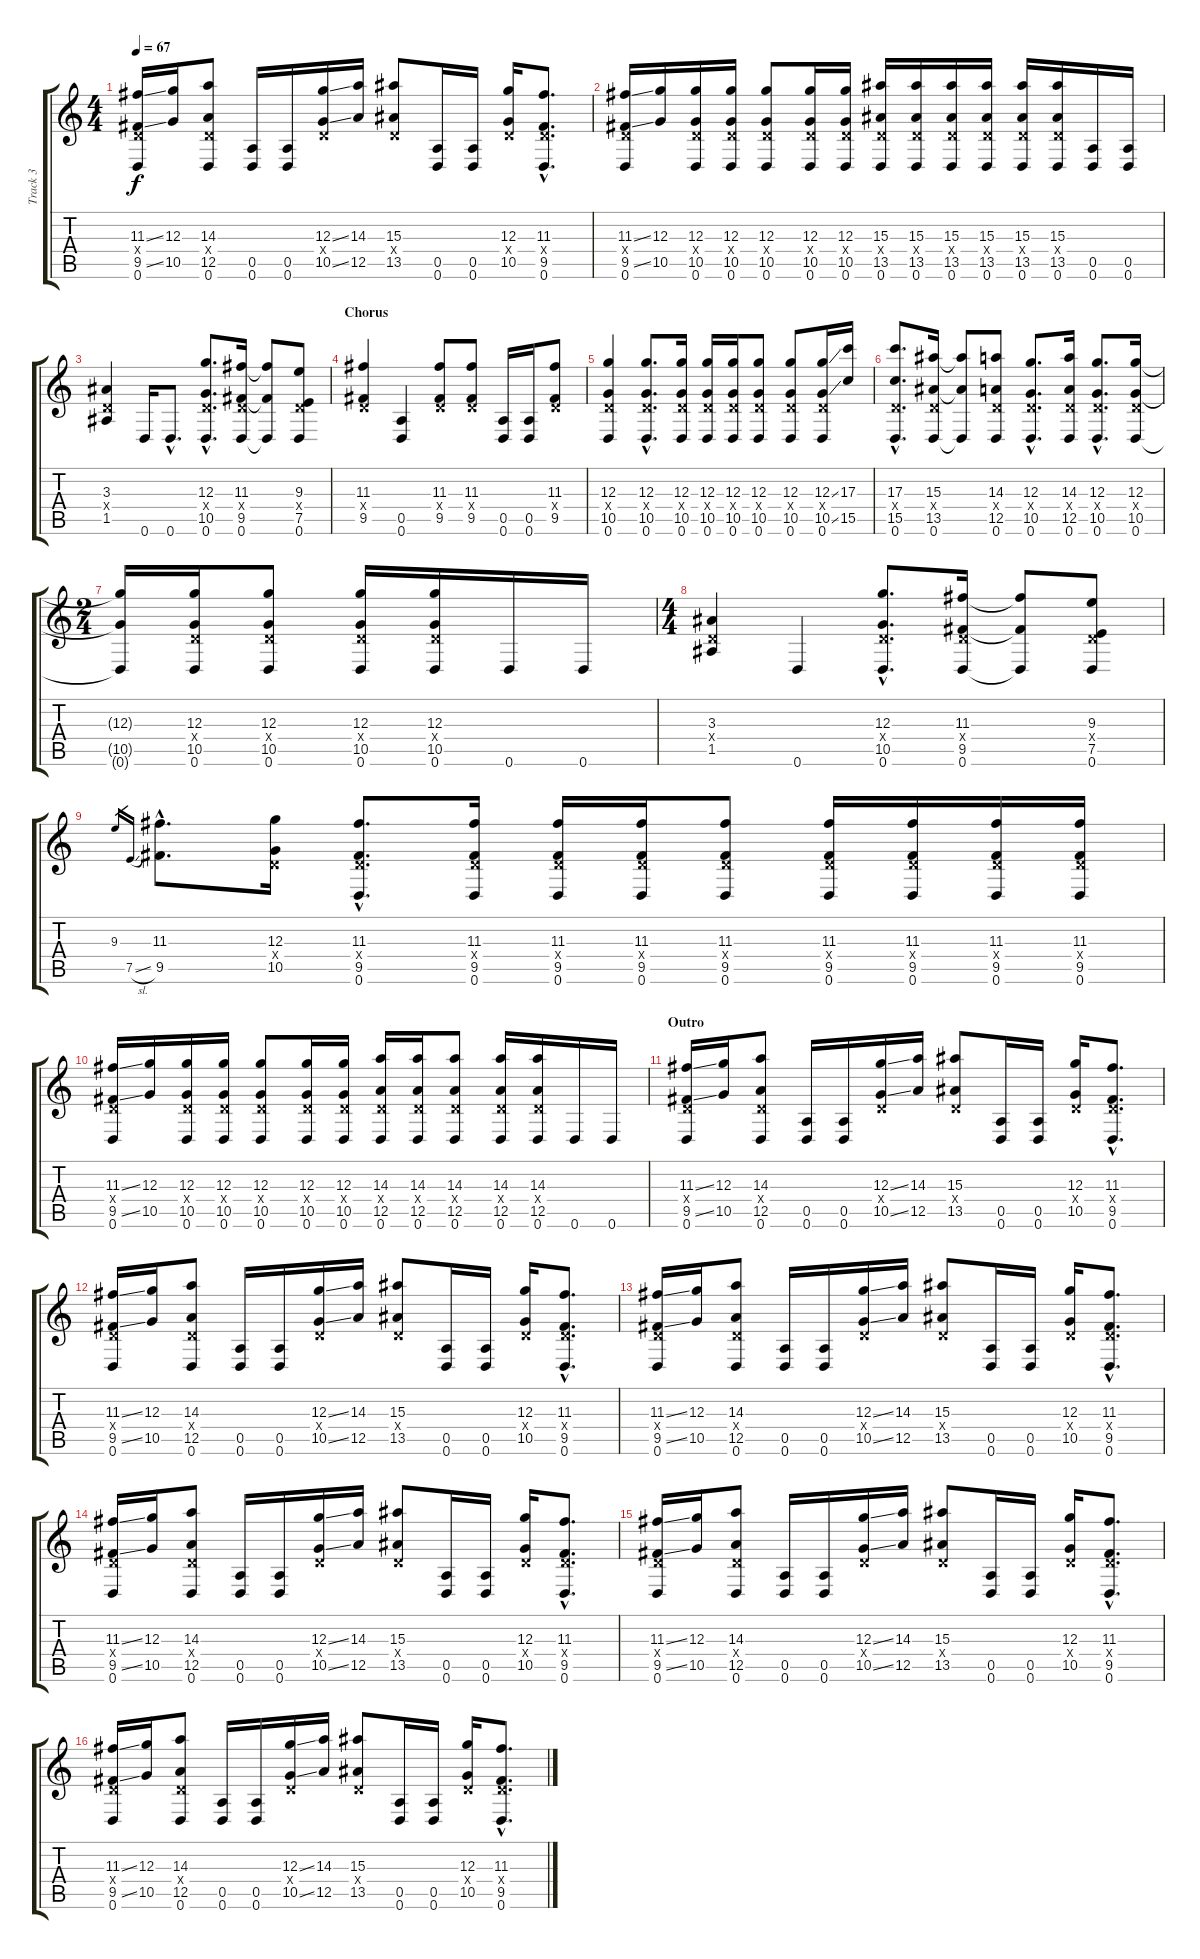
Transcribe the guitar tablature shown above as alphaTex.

\track ("Track 3" "Track 3") {instrument distortionguitar}
\staff {score tabs}
\tuning (E4 B3 G3 D3 A2 D2) {hide}
\ts (4 4)
\tempo 67
\clef g2
\ks c
(11.3{ss} 0.4{x} 9.5{ss} 0.6).16{dy f} (12.3 10.5).16 (14.3 0.4{x} 12.5 0.6).8 (0.5 0.6).16 (0.5 0.6).16 (12.3{ss} 0.4{x} 10.5{ss}).16 (14.3 12.5).16 (15.3 0.4{x} 13.5).8 (0.5 0.6).16 (0.5 0.6).16 (12.3 0.4{x} 10.5).16 (11.3{hac} 0.4{hac x} 9.5{hac} 0.6{hac}).8{d} |
(11.3{ss} 0.4{x} 9.5{ss} 0.6).16 (12.3 10.5).16 (12.3 0.4{x} 10.5 0.6).16 (12.3 0.4{x} 10.5 0.6).16 (12.3 0.4{x} 10.5 0.6).8 (12.3 0.4{x} 10.5 0.6).16 (12.3 0.4{x} 10.5 0.6).16 (15.3 0.4{x} 13.5 0.6).16 (15.3 0.4{x} 13.5 0.6).16 (15.3 0.4{x} 13.5 0.6).16 (15.3 0.4{x} 13.5 0.6).16 (15.3 0.4{x} 13.5 0.6).16 (15.3 0.4{x} 13.5 0.6).16 (0.5 0.6).16 (0.5 0.6).16 |
(3.3 0.4{x} 1.5).4 0.6.16 0.6{hac}.8{d} (12.3{hac} 0.4{hac x} 10.5{hac} 0.6{hac}).8{d} (11.3 0.4{x} 9.5 0.6).16 (11.3{t} 9.5{t} 0.6{t}).8 (9.3 0.4{x} 7.5 0.6).8 |
\section ("" "Chorus")
(11.3 0.4{x} 9.5).4 (0.5 0.6).4 (11.3 0.4{x} 9.5).8 (11.3 0.4{x} 9.5).8 (0.5 0.6).16 (0.5 0.6).16 (11.3 0.4{x} 9.5).8 |
(12.3 0.4{x} 10.5 0.6).4 (12.3{hac} 0.4{hac x} 10.5{hac} 0.6{hac}).8{d} (12.3 0.4{x} 10.5 0.6).16 (12.3 0.4{x} 10.5 0.6).16 (12.3 0.4{x} 10.5 0.6).16 (12.3 0.4{x} 10.5 0.6).8 (12.3 0.4{x} 10.5 0.6).8 (12.3{ss} 0.4{x} 10.5{ss} 0.6).16 (17.3 15.5).16 |
(17.3{hac} 0.4{hac x} 15.5{hac} 0.6{hac}).8{d} (15.3 0.4{x} 13.5 0.6).16 (15.3{t} 13.5{t} 0.6{t}).8 (14.3 0.4{x} 12.5 0.6).8 (12.3{hac} 0.4{hac x} 10.5{hac} 0.6{hac}).8{d} (14.3 0.4{x} 12.5 0.6).16 (12.3{hac} 0.4{hac x} 10.5{hac} 0.6{hac}).8{d} (12.3 0.4{x} 10.5 0.6).16 |
\ts (2 4)
(12.3{t} 10.5{t} 0.6{t}).16 (12.3 0.4{x} 10.5 0.6).16 (12.3 0.4{x} 10.5 0.6).8 (12.3 0.4{x} 10.5 0.6).16 (12.3 0.4{x} 10.5 0.6).16 0.6.16 0.6.16 |
\ts (4 4)
(3.3 0.4{x} 1.5).4 0.6.4 (12.3{hac} 0.4{hac x} 10.5{hac} 0.6{hac}).8{d} (11.3 0.4{x} 9.5 0.6).16 (11.3{t} 9.5{t} 0.6{t}).8 (9.3 0.4{x} 7.5 0.6).8 |
9.3.16{gr} 7.5{sl}.16{gr} (11.3{hac} 9.5{hac}).8{d} (12.3 0.4{x} 10.5).16 (11.3{hac} 0.4{hac x} 9.5{hac} 0.6{hac}).8{d} (11.3 0.4{x} 9.5 0.6).16 (11.3 0.4{x} 9.5 0.6).16 (11.3 0.4{x} 9.5 0.6).16 (11.3 0.4{x} 9.5 0.6).8 (11.3 0.4{x} 9.5 0.6).16 (11.3 0.4{x} 9.5 0.6).16 (11.3 0.4{x} 9.5 0.6).16 (11.3 0.4{x} 9.5 0.6).16 |
(11.3{ss} 0.4{x} 9.5{ss} 0.6).16 (12.3 10.5).16 (12.3 0.4{x} 10.5 0.6).16 (12.3 0.4{x} 10.5 0.6).16 (12.3 0.4{x} 10.5 0.6).8 (12.3 0.4{x} 10.5 0.6).16 (12.3 0.4{x} 10.5 0.6).16 (14.3 0.4{x} 12.5 0.6).16 (14.3 0.4{x} 12.5 0.6).16 (14.3 0.4{x} 12.5 0.6).8 (14.3 0.4{x} 12.5 0.6).16 (14.3 0.4{x} 12.5 0.6).16 0.6.16 0.6.16 |
\section ("" "Outro")
(11.3{ss} 0.4{x} 9.5{ss} 0.6).16 (12.3 10.5).16 (14.3 0.4{x} 12.5 0.6).8 (0.5 0.6).16 (0.5 0.6).16 (12.3{ss} 0.4{x} 10.5{ss}).16 (14.3 12.5).16 (15.3 0.4{x} 13.5).8 (0.5 0.6).16 (0.5 0.6).16 (12.3 0.4{x} 10.5).16 (11.3{hac} 0.4{hac x} 9.5{hac} 0.6{hac}).8{d} |
(11.3{ss} 0.4{x} 9.5{ss} 0.6).16 (12.3 10.5).16 (14.3 0.4{x} 12.5 0.6).8 (0.5 0.6).16 (0.5 0.6).16 (12.3{ss} 0.4{x} 10.5{ss}).16 (14.3 12.5).16 (15.3 0.4{x} 13.5).8 (0.5 0.6).16 (0.5 0.6).16 (12.3 0.4{x} 10.5).16 (11.3{hac} 0.4{hac x} 9.5{hac} 0.6{hac}).8{d} |
(11.3{ss} 0.4{x} 9.5{ss} 0.6).16 (12.3 10.5).16 (14.3 0.4{x} 12.5 0.6).8 (0.5 0.6).16 (0.5 0.6).16 (12.3{ss} 0.4{x} 10.5{ss}).16 (14.3 12.5).16 (15.3 0.4{x} 13.5).8 (0.5 0.6).16 (0.5 0.6).16 (12.3 0.4{x} 10.5).16 (11.3{hac} 0.4{hac x} 9.5{hac} 0.6{hac}).8{d} |
(11.3{ss} 0.4{x} 9.5{ss} 0.6).16 (12.3 10.5).16 (14.3 0.4{x} 12.5 0.6).8 (0.5 0.6).16 (0.5 0.6).16 (12.3{ss} 0.4{x} 10.5{ss}).16 (14.3 12.5).16 (15.3 0.4{x} 13.5).8 (0.5 0.6).16 (0.5 0.6).16 (12.3 0.4{x} 10.5).16 (11.3{hac} 0.4{hac x} 9.5{hac} 0.6{hac}).8{d} |
(11.3{ss} 0.4{x} 9.5{ss} 0.6).16 (12.3 10.5).16 (14.3 0.4{x} 12.5 0.6).8 (0.5 0.6).16 (0.5 0.6).16 (12.3{ss} 0.4{x} 10.5{ss}).16 (14.3 12.5).16 (15.3 0.4{x} 13.5).8 (0.5 0.6).16 (0.5 0.6).16 (12.3 0.4{x} 10.5).16 (11.3{hac} 0.4{hac x} 9.5{hac} 0.6{hac}).8{d} |
(11.3{ss} 0.4{x} 9.5{ss} 0.6).16 (12.3 10.5).16 (14.3 0.4{x} 12.5 0.6).8 (0.5 0.6).16 (0.5 0.6).16 (12.3{ss} 0.4{x} 10.5{ss}).16 (14.3 12.5).16 (15.3 0.4{x} 13.5).8 (0.5 0.6).16 (0.5 0.6).16 (12.3 0.4{x} 10.5).16 (11.3{hac} 0.4{hac x} 9.5{hac} 0.6{hac}).8{d}
